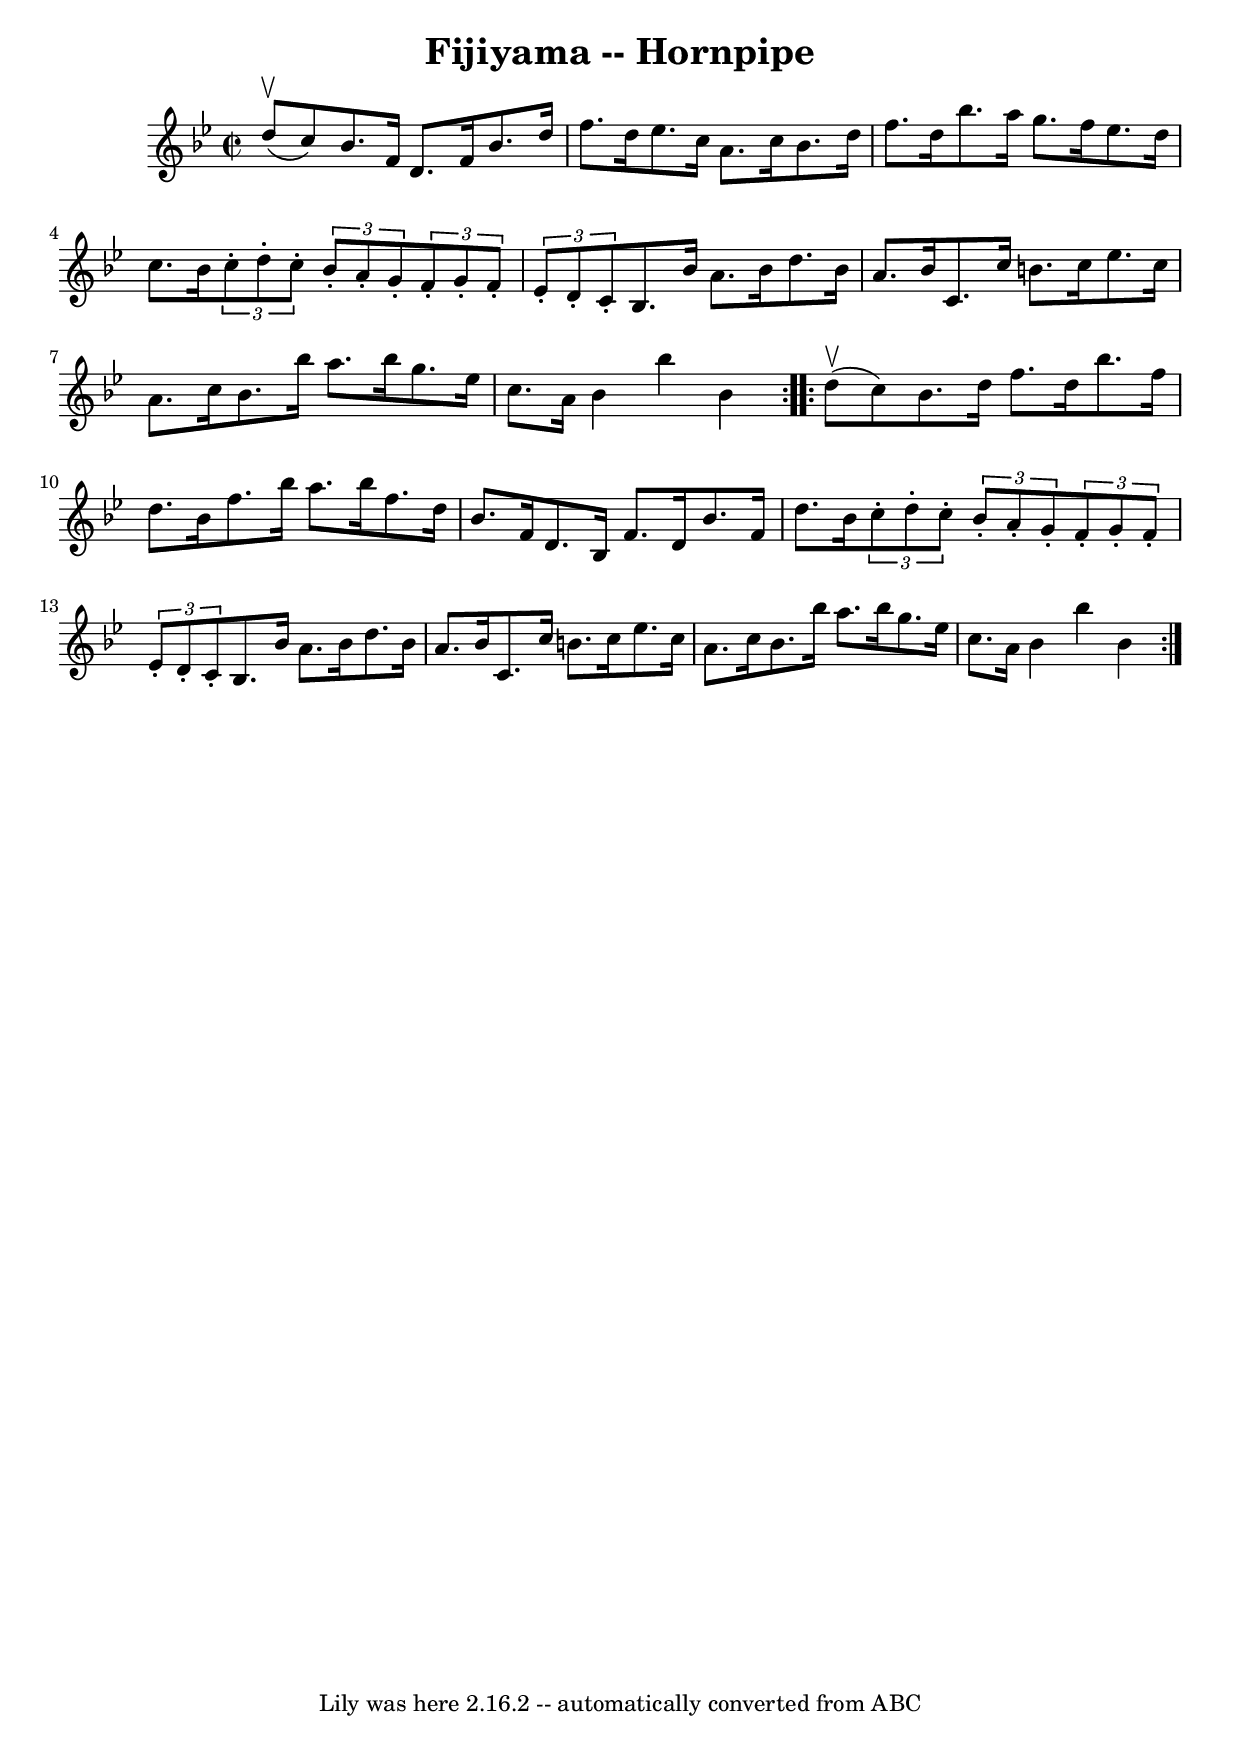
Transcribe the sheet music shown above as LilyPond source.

\version "2.16.2"
\include "Mammoth.ily"
\header {
  %% book = "Cole's 1000 Fiddle Tunes"
 crossRefNumber = "1"
 footnotes = ""
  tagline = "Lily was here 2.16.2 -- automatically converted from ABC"
  title = "Fijiyama -- Hornpipe"

}
voicedefault =  {



  \repeat volta 2 {

    \override Staff.TimeSignature #'style = #'C
    \time 2/2      \key bes \major d''8 (^\upbow c''8)  |
 bes'8. f'16 d'8. f'16 bes'8. d''16 f''8. d''16   |
 ees''8. c''16 a'8. c''16 bes'8. d''16 f''8. d''16   |
 bes''8. a''16 g''8. f''16 ees''8. d''16 c''8. bes'16    |
    \times 2/3 { c''8-. d''8-. c''8-. 
	       }   \times 2/3 { bes'8-. 
				a'8-. g'8-. 
			      }   \times 2/3 { f'8-. g'8-. f'8-. 
					     }   \times 2/3 {  
					 ees'8-. d'8-. c'8-.  					     }  |
 bes8. bes'16 a'8. bes'16 d''8. bes'16 a'8. bes'16   |
 c'8. c''16 b'8. c''16 ees''8. c''16 a'8. c''16   |
 bes'8. bes''16 a''8. bes''16 g''8. ees''16 c''8. a'16   |
 bes'4 bes''4    
 bes'4  
  }     
  \repeat volta 2 { d''8 (^\upbow c''8)  |
 bes'8. d''16 f''8. d''16 bes''8. f''16 d''8. bes'16   |
 f''8. bes''16 a''8. bes''16 f''8. d''16 bes'8. f'16    |
 d'8. bes16 f'8. d'16 bes'8. f'16 d''8. bes'16   |
    \times 2/3 { c''8-. d''8-. c''8-. 
	       }   \times 2/3 { bes'8-. 
				a'8-. g'8-. 
			      }   \times 2/3 { f'8-. g'8-. f'8-. 
					     }   \times 2/3 {  
					 ees'8-. d'8-. c'8-.  					     }  |
 bes8. bes'16 a'8. bes'16 d''8. bes'16 a'8. bes'16   |
 c'8. c''16 b'8. c''16 ees''8. c''16 a'8. c''16   |
 bes'8. bes''16 a''8. bes''16 g''8. ees''16 c''8. a'16   |
 bes'4 bes''4    
 bes'4  
  }   

}

\score{
  <<

    \context Staff="default"
    {
      \voicedefault 
      
    }

  >>
  \layout {
    
  }
  \midi {
  }

}
